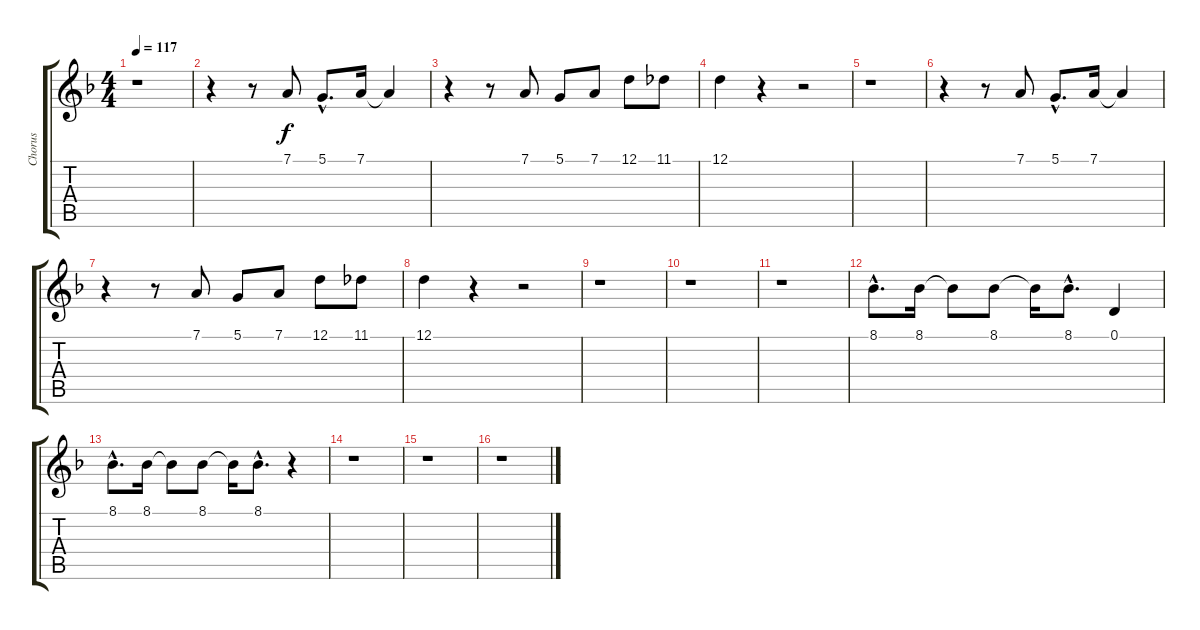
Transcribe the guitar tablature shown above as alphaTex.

\track ("Chorus" "Chorus") {instrument sopranosax}
\staff {score tabs}
\tuning (D4 A3 F3 C3 G2 D2) {hide}
\ts (4 4)
\tempo 117
\clef g2
\ks dminor
r.1{dy f} |
r.4 r.8 7.1.8 5.1{hac}.8{d} 7.1.16 7.1{t}.4 |
r.4 r.8 7.1.8 5.1.8 7.1.8 12.1.8 11.1.8 |
12.1.4 r.4 r.2 |
r.1 |
r.4 r.8 7.1.8 5.1{hac}.8{d} 7.1.16 7.1{t}.4 |
r.4 r.8 7.1.8 5.1.8 7.1.8 12.1.8 11.1.8 |
12.1.4 r.4 r.2 |
r.1 |
r.1 |
r.1 |
8.1{hac}.8{d} 8.1.16 8.1{t}.8 8.1.8 8.1{t}.16 8.1{hac}.8{d} 0.1.4 |
8.1{hac}.8{d} 8.1.16 8.1{t}.8 8.1.8 8.1{t}.16 8.1{hac}.8{d} r.4 |
r.1 |
r.1 |
r.1
